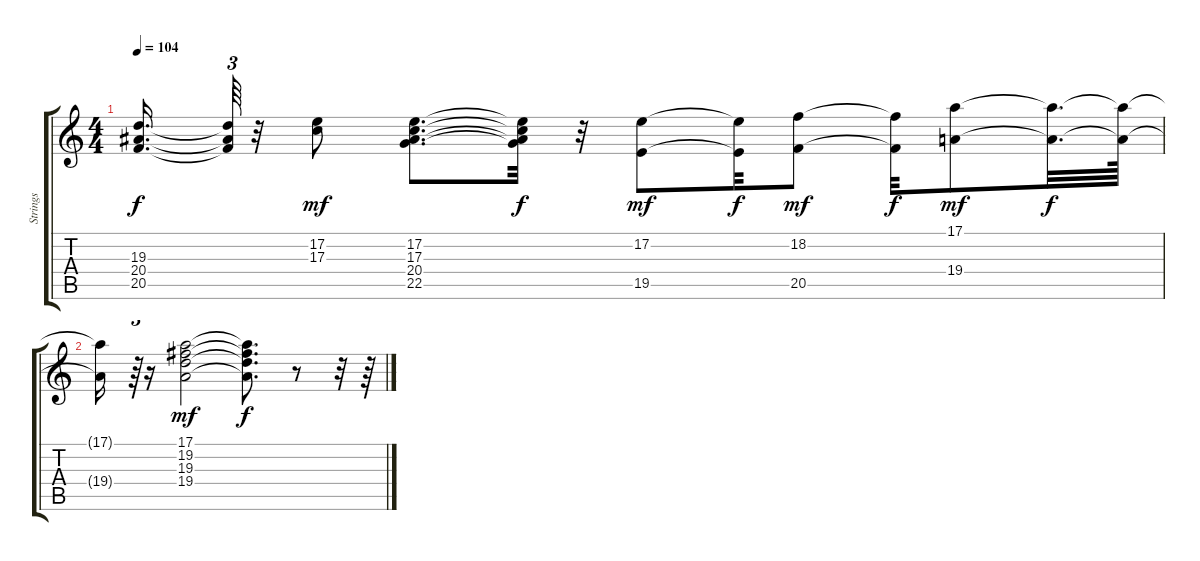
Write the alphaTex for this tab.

\track ("Strings" "Strings") {instrument synthstrings1}
\staff {score tabs}
\tuning (E4 B3 G3 D3 A2 E2) {hide}
\ts (4 4)
\tempo 104
\clef g2
\ks c
(19.3{t} 20.4{t} 20.5{t}).16{d dy f} (19.3{t} 20.4{t} 20.5{t}).64{tu (3 2)} r.32 (17.2 17.3).8{dy mf volume 3} (17.2 17.3 20.4 22.5).8{d volume 3} (17.2{t} 17.3{t} 20.4{t} 22.5{t}).32{dy f} r.32 (17.2 19.5).8{dy mf volume 3} (17.2{t} 19.5{t}).32{dy f} (18.2 20.5).8{dy mf volume 2} (18.2{t} 20.5{t}).32{dy f} (17.1 19.4).8{dy mf volume 2} (17.1{t} 19.4{t}).32{d dy f} (17.1{t} 19.4{t}).64 |
(17.1{t} 19.4{t}).16 r.64{tu (3 2)} r.16 (17.1 19.2 19.3 19.4).2{dy mf volume 2} (17.1{t} 19.2{t} 19.3{t} 19.4{t}).8{d dy f} r.8 r.32 r.64
